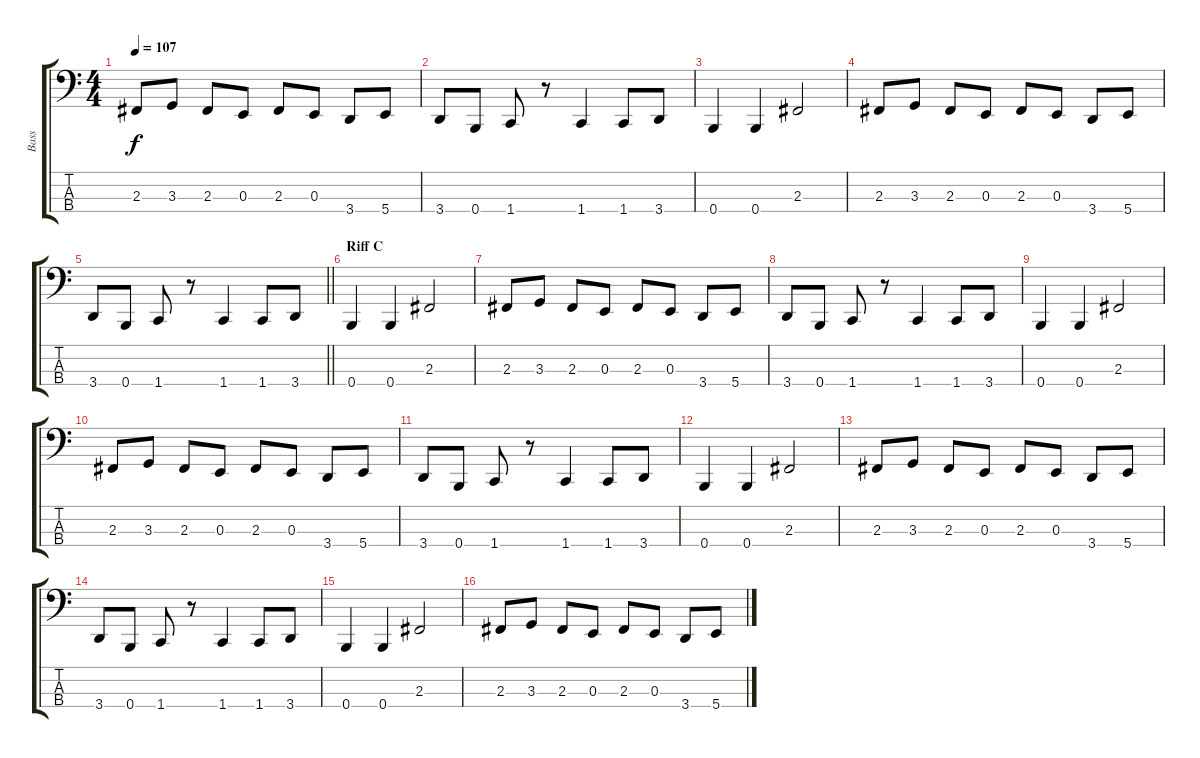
\track ("Bass" "Bass") {instrument electricbassfinger}
\staff {score tabs}
\tuning (D2 A1 E1 B0) {hide}
\ts (4 4)
\tempo 107
\clef f4
\ks c
2.3.8{dy f} 3.3.8 2.3.8 0.3.8 2.3.8 0.3.8 3.4.8 5.4.8 |
3.4.8 0.4.8 1.4.8 r.8 1.4.4 1.4.8 3.4.8 |
0.4.4 0.4.4 2.3.2 |
2.3.8 3.3.8 2.3.8 0.3.8 2.3.8 0.3.8 3.4.8 5.4.8 |
\barLineRight lightlight
3.4.8 0.4.8 1.4.8 r.8 1.4.4 1.4.8 3.4.8 |
\section ("" "Riff C")
0.4.4{volume 14} 0.4.4 2.3.2 |
2.3.8 3.3.8 2.3.8 0.3.8 2.3.8 0.3.8 3.4.8 5.4.8 |
3.4.8 0.4.8 1.4.8 r.8 1.4.4 1.4.8 3.4.8 |
0.4.4 0.4.4 2.3.2 |
2.3.8 3.3.8 2.3.8 0.3.8 2.3.8 0.3.8 3.4.8 5.4.8 |
3.4.8 0.4.8 1.4.8 r.8 1.4.4 1.4.8 3.4.8 |
0.4.4 0.4.4 2.3.2 |
2.3.8 3.3.8 2.3.8 0.3.8 2.3.8 0.3.8 3.4.8 5.4.8 |
3.4.8 0.4.8 1.4.8 r.8 1.4.4 1.4.8 3.4.8 |
0.4.4 0.4.4 2.3.2 |
2.3.8 3.3.8 2.3.8 0.3.8 2.3.8 0.3.8 3.4.8 5.4.8
